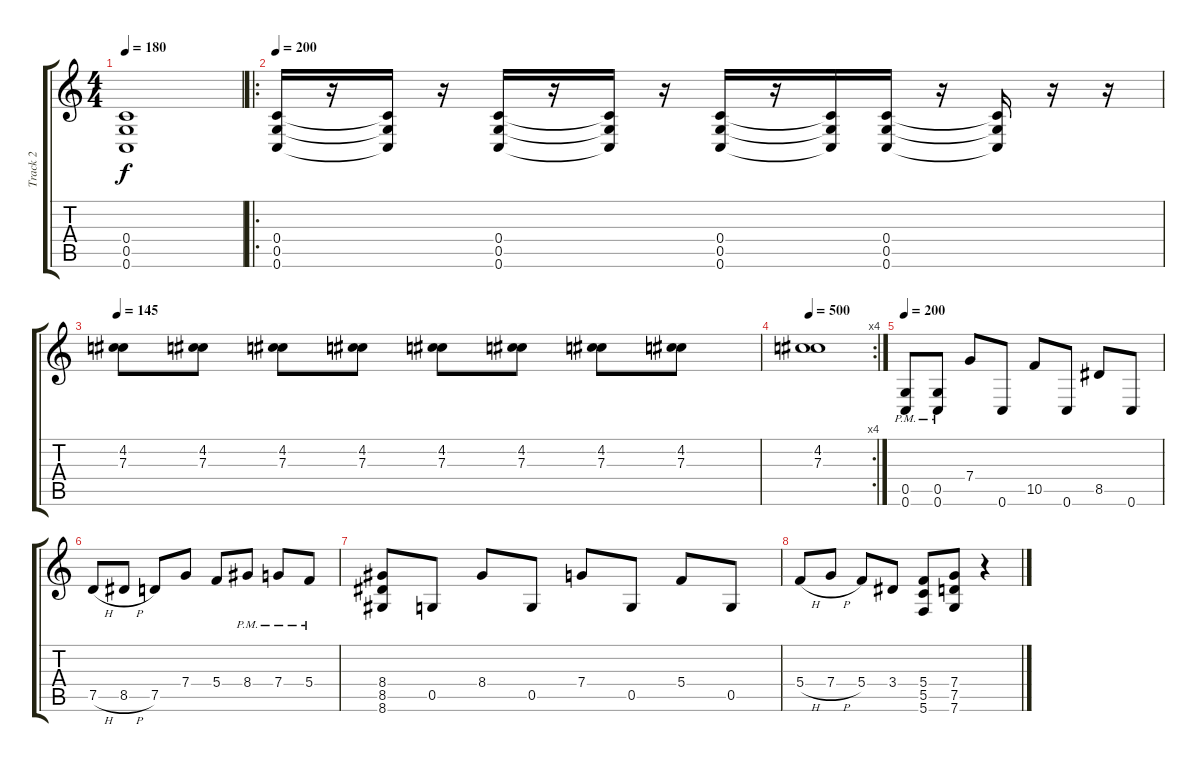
\track ("Track 2" "Track 2") {instrument distortionguitar}
\staff {score tabs}
\tuning (D4 A3 F3 C3 G2 C2) {hide}
\ts (4 4)
\tempo 180
\clef g2
\ks c
(0.4{t} 0.5{t} 0.6{t}).1{dy f} |
\ro
\tempo 200
(0.4 0.5 0.6).16 r.16 (0.4{t} 0.5{t} 0.6{t}).16 r.16 (0.4 0.5 0.6).16 r.16 (0.4{t} 0.5{t} 0.6{t}).16 r.16 (0.4 0.5 0.6).16 r.16 (0.4{t} 0.5{t} 0.6{t}).16 (0.4 0.5 0.6).16 r.16 (0.4{t} 0.5{t} 0.6{t}).16 r.16 r.16 |
\tempo 145
(4.2 7.3).8 (4.2 7.3).8 (4.2 7.3).8 (4.2 7.3).8 (4.2 7.3).8 (4.2 7.3).8 (4.2 7.3).8 (4.2 7.3).8 |
\rc 4
\tempo 500
(4.2 7.3).1 |
\tempo 210
\tempo 200
(0.5{pm} 0.6{pm}).8 (0.5{pm} 0.6{pm}).8 7.4.8 0.6.8 10.5.8 0.6.8 8.5.8 0.6.8 |
7.5{h}.8 8.5{h}.8 7.5.8 7.4.8 5.4.8 8.4{pm}.8 7.4{pm}.8 5.4{pm}.8 |
(8.4 8.5 8.6).8 0.5.8 8.4.8 0.5.8 7.4.8 0.5.8 5.4.8 0.5.8 |
5.4{h}.8 7.4{h}.8 5.4.8 3.4.8 (5.4 5.5 5.6).8 (7.4 7.5 7.6).8 r.4
